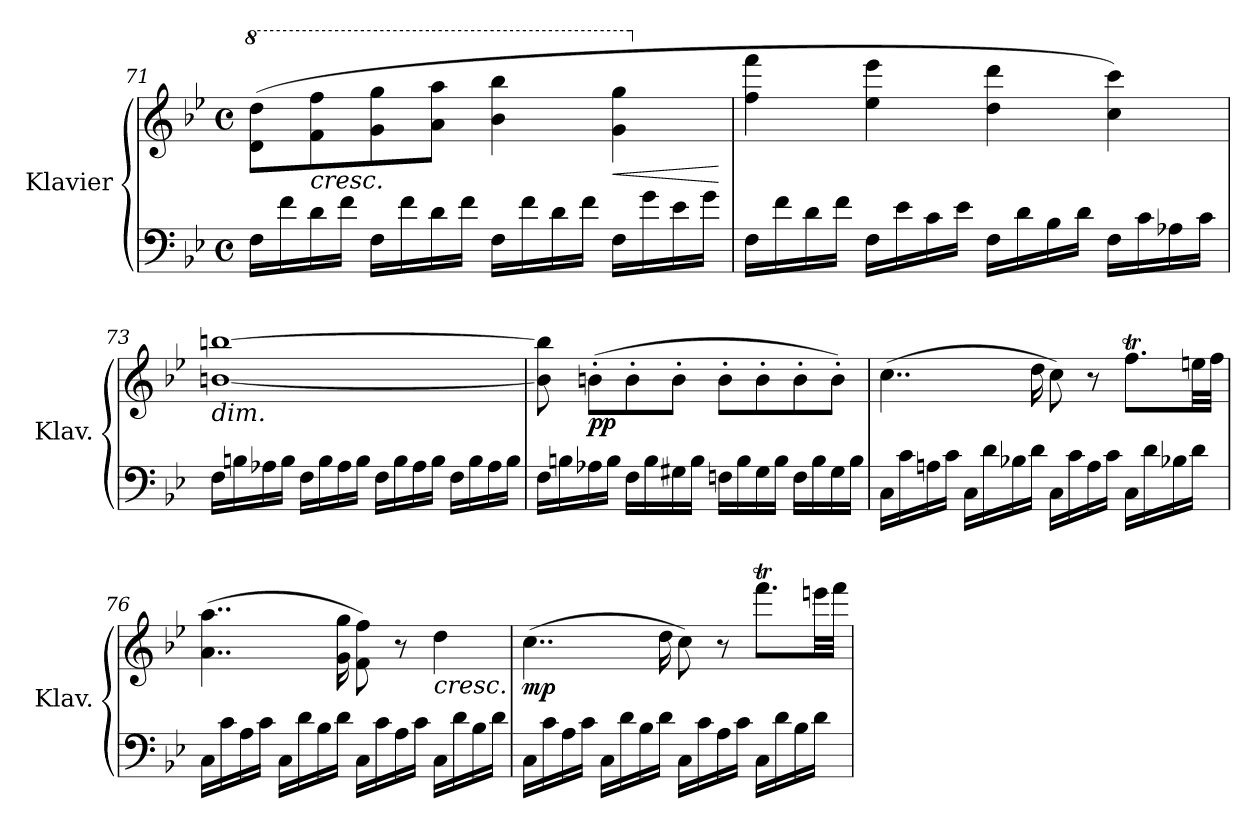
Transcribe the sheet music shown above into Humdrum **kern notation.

**kern	**kern	**dynam
*part1	*part1	*part1
*staff2	*staff1	*staff1/2
*I"Klavier	*	*
*I'Klav.	*	*
*clefF4	*clefG2	*
*k[b-e-]	*k[b-e-]	*
*M4/4	*M4/4	*
*met(c)	*met(c)	*
*MM108	*MM108	*
*	*8va	*
=71	=71	=71
16F\LL	(>8dd\ 8ddd\L	.
16f\	.	.
!	!LO:TX:b:i:t=cresc.	!
16d\	8ff\ 8fff\	.
16f\JJ	.	.
*	*MM120	*
16F\LL	8gg\ 8ggg\	.
16f\	.	.
16d\	8aa\ 8aaa\J	.
16f\JJ	.	.
*	*MM104	*
16F\LL	4bb-\ 4bbb-\	.
16f\	.	.
16d\	.	.
16f\JJ	.	.
!	!	!LO:HP:b
16F\LL	4gg\ 4ggg\	<
16g\	.	.
16e-\	.	.
16g\JJ	.	.
.	.	[
=72	=72	=72
*	*X8va	*
16F\LL	4ff\ 4fff\	.
16f\	.	.
16d\	.	.
16f\JJ	.	.
16F\LL	4ee-\ 4eee-\	.
16e-\	.	.
16c\	.	.
16e-\JJ	.	.
*	*MM98	*
16F\LL	4dd\ 4ddd\	.
16d\	.	.
16B-\	.	.
16d\JJ	.	.
16F\LL	4cc\ 4ccc\)	.
16c\	.	.
16A-X\	.	.
16c\JJ	.	.
!!LO:LB:g=z
=73	=73	=73
!	!LO:TX:b:i:t=dim.	!
16F\LL	[1bn [1bbn	.
16Bn\	.	.
16A-X\	.	.
16B\JJ	.	.
*	*MM104	*
16F\LL	.	.
16B\	.	.
16A-\	.	.
16B\JJ	.	.
16F\LL	.	.
16B\	.	.
16A-\	.	.
16B\JJ	.	.
*	*MM98	*
16F\LL	.	.
16B\	.	.
16A-\	.	.
16B\JJ	.	.
=74	=74	=74
*	*MM104	*
16F\LL	8b\] 8bb\]	.
16Bn\	.	.
*	*MM108	*
!	!	!LO:DY:b
16A-X\	(>8bn'\L	pp
16B\JJ	.	.
16F\LL	8b'\	.
16B\	.	.
16G#X\	8b'\J	.
16B\JJ	.	.
16Fn\LL	8b'\L	.
16B\	.	.
16G#\	8b'\	.
16B\JJ	.	.
16F\LL	8b'\	.
16B\	.	.
16G#\	8b'\J)	.
16B\JJ	.	.
=75	=75	=75
*	*MM120	*
16C\LL	(>4..cc\	.
16c\	.	.
16An\	.	.
16c\JJ	.	.
16C\LL	.	.
16d\	.	.
16B-X\	.	.
16d\JJ	16dd\	.
16C\LL	8cc\)	.
16c\	.	.
16A\	8r	.
16c\JJ	.	.
16C\LL	8.ffT\L	.
16d\	.	.
16B-X\	.	.
16d\JJ	32een\LL	.
.	32ff\JJJ	.
!!LO:LB:g=z
=76	=76	=76
16C\LL	(>4..a\ 4..aa\	.
16c\	.	.
16A\	.	.
16c\JJ	.	.
16C\LL	.	.
16d\	.	.
16B-\	.	.
16d\JJ	16g\ 16gg\	.
16C\LL	8f\ 8ff\)	.
16c\	.	.
16A\	8r	.
16c\JJ	.	.
!	!LO:TX:b:i:t=cresc.	!
16C\LL	4dd\	.
16d\	.	.
16B-\	.	.
16d\JJ	.	.
=77	=77	=77
!	!	!LO:DY:b
16C\LL	(>4..cc\	mp
16c\	.	.
16A\	.	.
16c\JJ	.	.
16C\LL	.	.
16d\	.	.
16B-\	.	.
16d\JJ	16dd\	.
16C\LL	8cc\)	.
16c\	.	.
16A\	8r	.
16c\JJ	.	.
16C\LL	8.fffT\L	.
16d\	.	.
16B-\	.	.
16d\JJ	32eeen\LL	.
.	32fff\JJJ	.
=	=	=
*-	*-	*-
